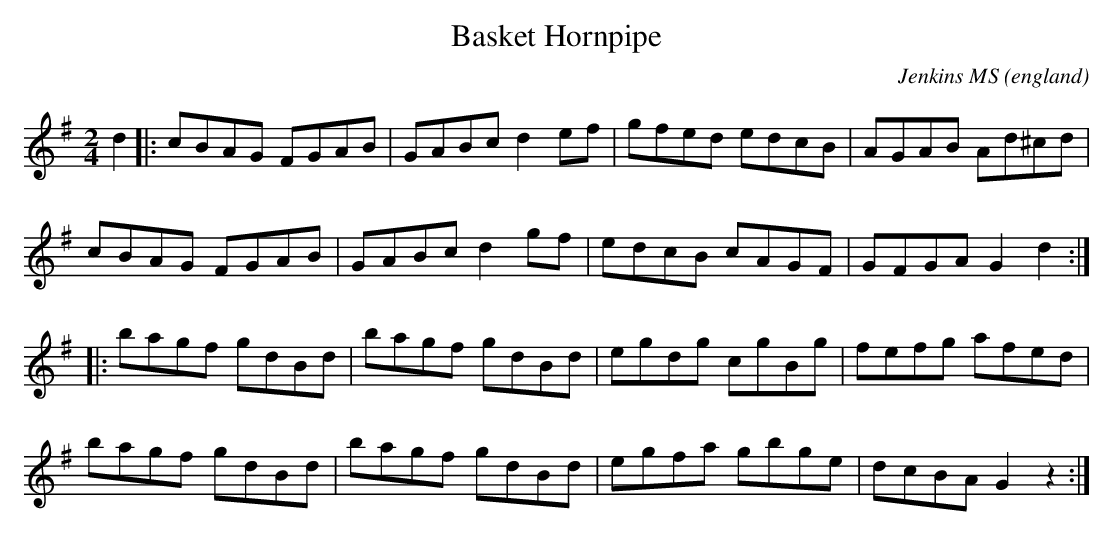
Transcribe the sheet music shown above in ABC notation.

X:1
T:Basket Hornpipe
O:england
C:Jenkins MS
M:2/4
L:1/16
K:G
d4|:c2B2A2G2 F2G2A2B2|G2A2B2c2 d4e2f2|g2f2e2d2 e2d2c2B2|A2G2A2B2 A2d2^c2d2|
c2B2A2G2 F2G2A2B2|G2A2B2c2 d4g2f2|e2d2c2B2 c2A2G2F2|G2F2G2A2 G4d4:|
|:b2a2g2f2 g2d2B2d2|b2a2g2f2 g2d2B2d2|e2g2d2g2 c2g2B2g2|f2e2f2g2 a2f2e2d2|
b2a2g2f2 g2d2B2d2|b2a2g2f2 g2d2B2d2|e2g2f2a2 g2b2g2e2|d2c2B2A2 G4z4:|
